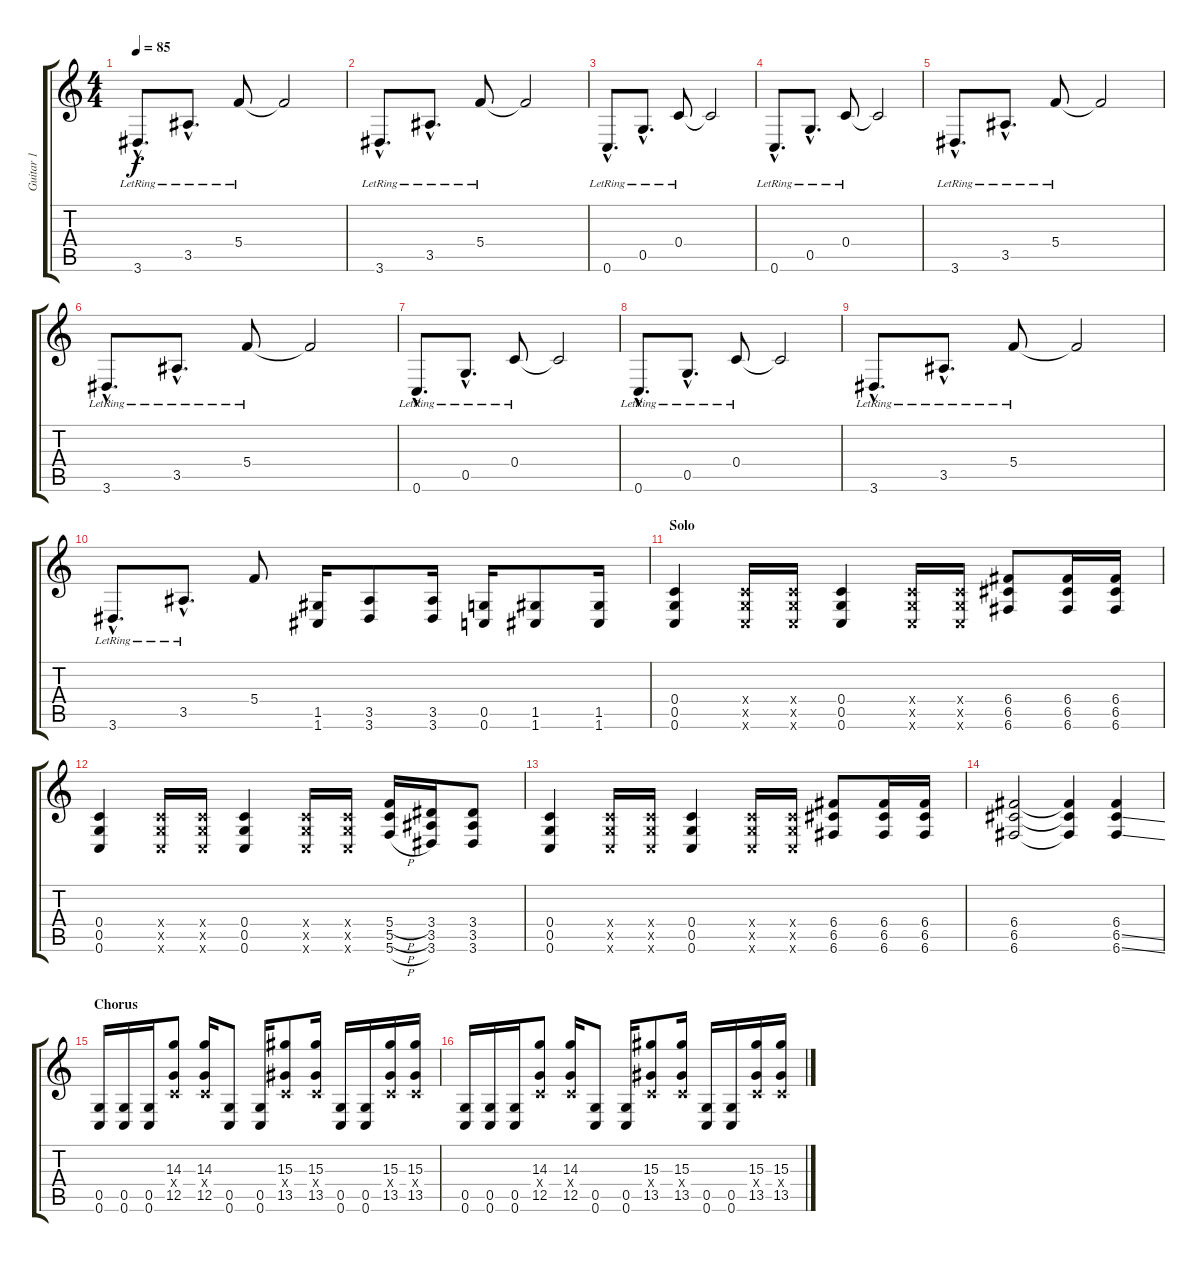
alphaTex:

\track ("Guitar 1" "Guitar 1") {instrument distortionguitar}
\staff {score tabs}
\tuning (D4 A3 F3 C3 G2 C2) {hide}
\ts (4 4)
\tempo 85
\clef g2
\ks c
3.6{hac lr}.8{d dy f} 3.5{hac lr}.8{d} 5.4{lr}.8 5.4{t}.2 |
3.6{hac lr}.8{d} 3.5{hac lr}.8{d} 5.4{lr}.8 5.4{t}.2 |
0.6{hac lr}.8{d} 0.5{hac lr}.8{d} 0.4{lr}.8 0.4{t}.2 |
0.6{hac lr}.8{d} 0.5{hac lr}.8{d} 0.4{lr}.8 0.4{t}.2 |
3.6{hac lr}.8{d} 3.5{hac lr}.8{d} 5.4{lr}.8 5.4{t}.2 |
3.6{hac lr}.8{d} 3.5{hac lr}.8{d} 5.4{lr}.8 5.4{t}.2 |
0.6{hac lr}.8{d} 0.5{hac lr}.8{d} 0.4{lr}.8 0.4{t}.2 |
0.6{hac lr}.8{d} 0.5{hac lr}.8{d} 0.4{lr}.8 0.4{t}.2 |
3.6{hac lr}.8{d} 3.5{hac lr}.8{d} 5.4{lr}.8 5.4{t}.2 |
3.6{hac lr}.8{d} 3.5{hac lr}.8{d} 5.4.8 (1.5 1.6).16{instrument distortionguitar} (3.5 3.6).8 (3.5 3.6).16 (0.5 0.6).16 (1.5 1.6).8 (1.5 1.6).16 |
\section ("" "Solo")
(0.4 0.5 0.6).4 (0.4{x} 0.5{x} 0.6{x}).16 (0.4{x} 0.5{x} 0.6{x}).16 (0.4 0.5 0.6).4 (0.4{x} 0.5{x} 0.6{x}).16 (0.4{x} 0.5{x} 0.6{x}).16 (6.4 6.5 6.6).8 (6.4 6.5 6.6).16 (6.4 6.5 6.6).16 |
(0.4 0.5 0.6).4 (0.4{x} 0.5{x} 0.6{x}).16 (0.4{x} 0.5{x} 0.6{x}).16 (0.4 0.5 0.6).4 (0.4{x} 0.5{x} 0.6{x}).16 (0.4{x} 0.5{x} 0.6{x}).16 (5.4{h} 5.5{h} 5.6{h}).16 (3.4 3.5 3.6).16 (3.4 3.5 3.6).8 |
(0.4 0.5 0.6).4 (0.4{x} 0.5{x} 0.6{x}).16 (0.4{x} 0.5{x} 0.6{x}).16 (0.4 0.5 0.6).4 (0.4{x} 0.5{x} 0.6{x}).16 (0.4{x} 0.5{x} 0.6{x}).16 (6.4 6.5 6.6).8 (6.4 6.5 6.6).16 (6.4 6.5 6.6).16 |
(6.4 6.5 6.6).2 (6.4{t} 6.5{t} 6.6{t}).4 (6.4 6.5{ss} 6.6{ss}).4 |
\section ("" "Chorus")
(0.5 0.6).16 (0.5 0.6).16 (0.5 0.6).16 (14.3 0.4{x} 12.5).8 (14.3 0.4{x} 12.5).16 (0.5 0.6).8 (0.5 0.6).16 (15.3 0.4{x} 13.5).8 (15.3 0.4{x} 13.5).16 (0.5 0.6).16 (0.5 0.6).16 (15.3 0.4{x} 13.5).16 (15.3 0.4{x} 13.5).16 |
(0.5 0.6).16 (0.5 0.6).16 (0.5 0.6).16 (14.3 0.4{x} 12.5).8 (14.3 0.4{x} 12.5).16 (0.5 0.6).8 (0.5 0.6).16 (15.3 0.4{x} 13.5).8 (15.3 0.4{x} 13.5).16 (0.5 0.6).16 (0.5 0.6).16 (15.3 0.4{x} 13.5).16 (15.3 0.4{x} 13.5).16
